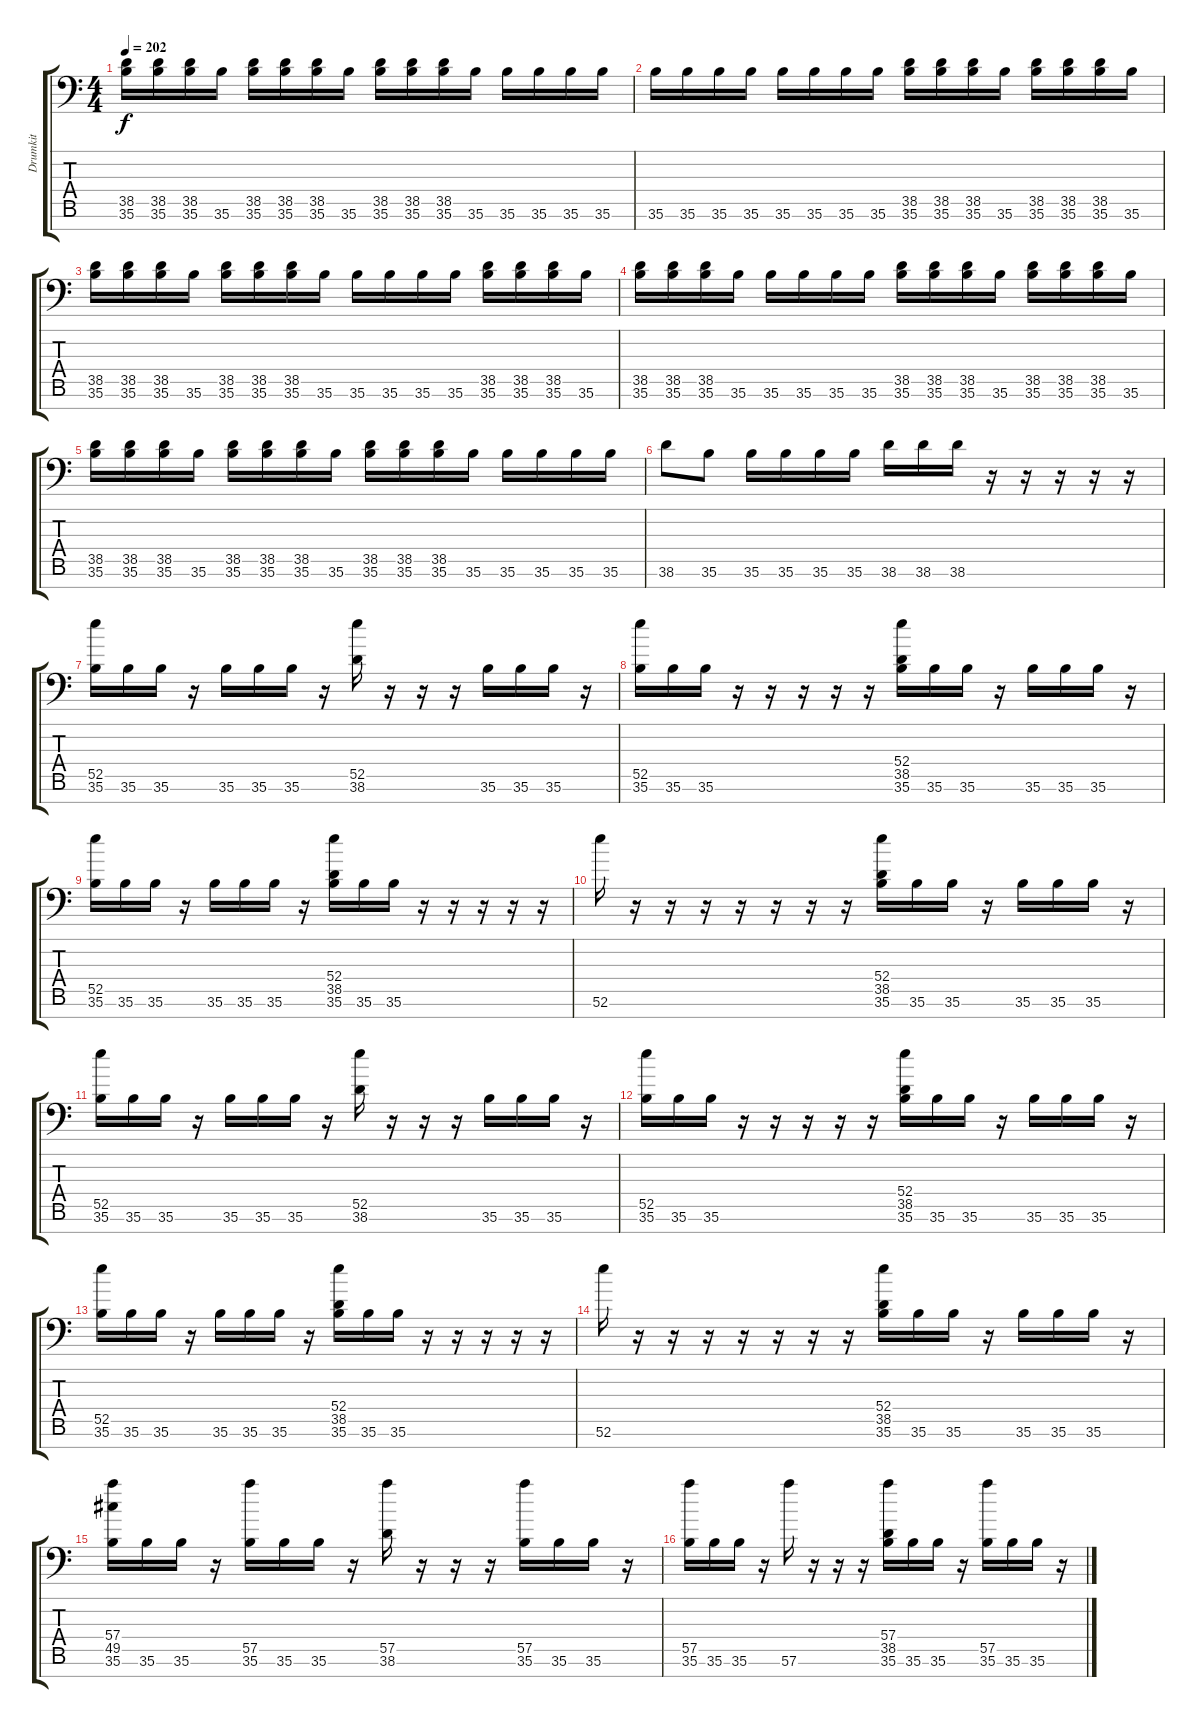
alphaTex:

\track ("Drumkit" "Drumkit") {instrument acousticgrandpiano}
\staff {score tabs}
\tuning (C-1 C-1 C-1 C-1 C-1 C-1 C-1) {hide}
\ts (4 4)
\tempo 202
\clef f4
\ks c
(38.5 35.6).16{dy f} (38.5 35.6).16 (38.5 35.6).16 35.6.16 (38.5 35.6).16 (38.5 35.6).16 (38.5 35.6).16 35.6.16 (38.5 35.6).16 (38.5 35.6).16 (38.5 35.6).16 35.6.16 35.6.16 35.6.16 35.6.16 35.6.16 |
35.6.16 35.6.16 35.6.16 35.6.16 35.6.16 35.6.16 35.6.16 35.6.16 (38.5 35.6).16 (38.5 35.6).16 (38.5 35.6).16 35.6.16 (38.5 35.6).16 (38.5 35.6).16 (38.5 35.6).16 35.6.16 |
(38.5 35.6).16 (38.5 35.6).16 (38.5 35.6).16 35.6.16 (38.5 35.6).16 (38.5 35.6).16 (38.5 35.6).16 35.6.16 35.6.16 35.6.16 35.6.16 35.6.16 (38.5 35.6).16 (38.5 35.6).16 (38.5 35.6).16 35.6.16 |
(38.5 35.6).16 (38.5 35.6).16 (38.5 35.6).16 35.6.16 35.6.16 35.6.16 35.6.16 35.6.16 (38.5 35.6).16 (38.5 35.6).16 (38.5 35.6).16 35.6.16 (38.5 35.6).16 (38.5 35.6).16 (38.5 35.6).16 35.6.16 |
(38.5 35.6).16 (38.5 35.6).16 (38.5 35.6).16 35.6.16 (38.5 35.6).16 (38.5 35.6).16 (38.5 35.6).16 35.6.16 (38.5 35.6).16 (38.5 35.6).16 (38.5 35.6).16 35.6.16 35.6.16 35.6.16 35.6.16 35.6.16 |
38.6.8 35.6.8 35.6.16 35.6.16 35.6.16 35.6.16 38.6.16 38.6.16 38.6.16 r.16 r.16 r.16 r.16 r.16 |
(52.5 35.6).16 35.6.16 35.6.16 r.16 35.6.16 35.6.16 35.6.16 r.16 (52.5 38.6).16 r.16 r.16 r.16 35.6.16 35.6.16 35.6.16 r.16 |
(52.5 35.6).16 35.6.16 35.6.16 r.16 r.16 r.16 r.16 r.16 (52.4 38.5 35.6).16 35.6.16 35.6.16 r.16 35.6.16 35.6.16 35.6.16 r.16 |
(52.5 35.6).16 35.6.16 35.6.16 r.16 35.6.16 35.6.16 35.6.16 r.16 (52.4 38.5 35.6).16 35.6.16 35.6.16 r.16 r.16 r.16 r.16 r.16 |
52.6.16 r.16 r.16 r.16 r.16 r.16 r.16 r.16 (52.4 38.5 35.6).16 35.6.16 35.6.16 r.16 35.6.16 35.6.16 35.6.16 r.16 |
(52.5 35.6).16 35.6.16 35.6.16 r.16 35.6.16 35.6.16 35.6.16 r.16 (52.5 38.6).16 r.16 r.16 r.16 35.6.16 35.6.16 35.6.16 r.16 |
(52.5 35.6).16 35.6.16 35.6.16 r.16 r.16 r.16 r.16 r.16 (52.4 38.5 35.6).16 35.6.16 35.6.16 r.16 35.6.16 35.6.16 35.6.16 r.16 |
(52.5 35.6).16 35.6.16 35.6.16 r.16 35.6.16 35.6.16 35.6.16 r.16 (52.4 38.5 35.6).16 35.6.16 35.6.16 r.16 r.16 r.16 r.16 r.16 |
52.6.16 r.16 r.16 r.16 r.16 r.16 r.16 r.16 (52.4 38.5 35.6).16 35.6.16 35.6.16 r.16 35.6.16 35.6.16 35.6.16 r.16 |
(57.4 49.5 35.6).16 35.6.16 35.6.16 r.16 (57.5 35.6).16 35.6.16 35.6.16 r.16 (57.5 38.6).16 r.16 r.16 r.16 (57.5 35.6).16 35.6.16 35.6.16 r.16 |
(57.5 35.6).16 35.6.16 35.6.16 r.16 57.6.16 r.16 r.16 r.16 (57.4 38.5 35.6).16 35.6.16 35.6.16 r.16 (57.5 35.6).16 35.6.16 35.6.16 r.16
